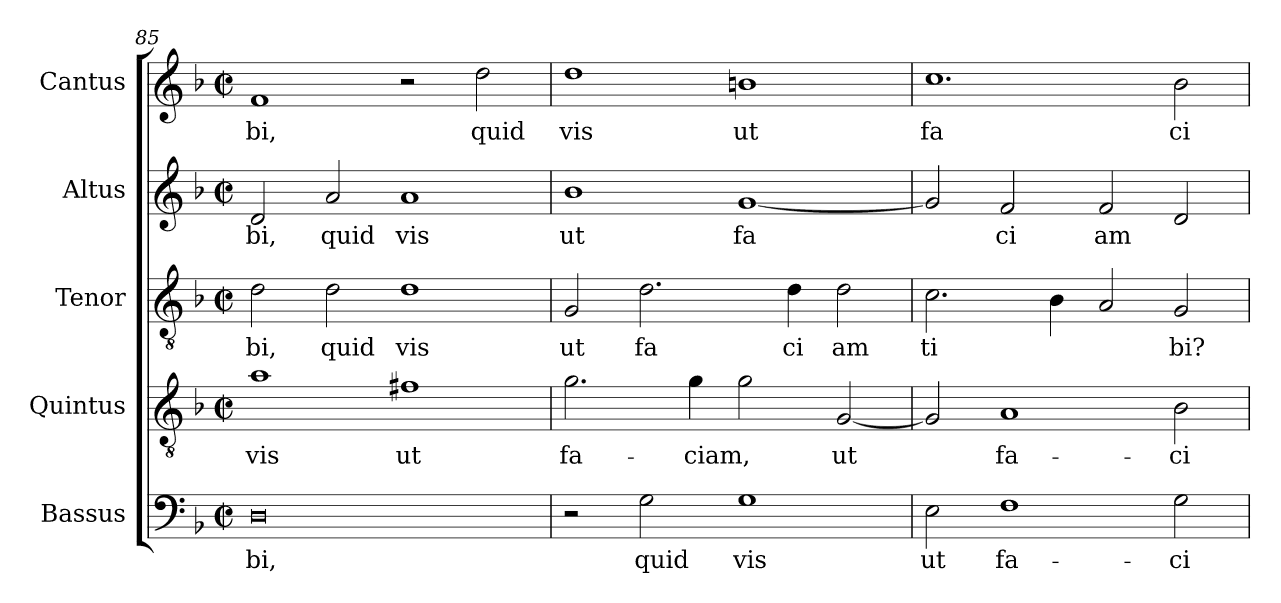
**kern	**text	**kern	**text	**kern	**text	**kern	**text	**kern	**text
*part5	*part5	*part4	*part4	*part3	*part3	*part2	*part2	*part1	*part1
*staff5	*staff5	*staff4	*staff4	*staff3	*staff3	*staff2	*staff2	*staff1	*staff1
*I"Bassus	*	*I"Quintus	*	*I"Tenor	*	*I"Altus	*	*I"Cantus	*
!!LO:PB:g=z
*clefF4	*	*clefGv2	*	*clefGv2	*	*clefG2	*	*clefG2	*
*k[b-]	*	*k[b-]	*	*k[b-]	*	*k[b-]	*	*k[b-]	*
*F:	*	*F:	*	*F:	*	*F:	*	*F:	*
*M2/2	*	*M2/2	*	*M2/2	*	*M2/2	*	*M2/2	*
*met(c|)	*	*met(c|)	*	*met(c|)	*	*met(c|)	*	*met(c|)	*
=85	=85	=85	=85	=85	=85	=85	=85	=85	=85
!	!LO:LY:b:cj	!	!LO:LY:b:cj	!	!LO:LY:b:cj	!	!LO:LY:b:cj	!	!LO:LY:b:cj
0D	bi,	1a	vis	2d\	-bi,	2d/	bi,	1f	bi,
!	!	!	!	!	!LO:LY:b:cj	!	!LO:LY:b:cj	!	!
.	.	.	.	2d\	quid	2a/	quid	.	.
!	!	!	!LO:LY:b:cj	!	!LO:LY:b:cj	!	!LO:LY:b:cj	!	!
.	.	1f#X	ut	1d	vis	1a	vis	2r	.
!	!	!	!	!	!	!	!	!	!LO:LY:b:cj
.	.	.	.	.	.	.	.	2dd\	quid
=86	=86	=86	=86	=86	=86	=86	=86	=86	=86
!	!	!	!LO:LY:b:cj	!	!LO:LY:b:cj	!	!LO:LY:b:cj	!	!LO:LY:b:cj
2r	.	2.g\	fa-	2G/	ut	1b-	ut	1dd	vis
!	!LO:LY:b:cj	!	!	!	!LO:LY:b:cj	!	!	!	!
2G\	quid	.	.	2.d\	fa	.	.	.	.
!	!	!	!LO:LY:b:cj	!	!	!	!	!	!
.	.	4g\	-ciam,	.	.	.	.	.	.
!	!LO:LY:b:cj	!	!LO:LY:b:cj	!	!	!	!LO:LY:b:cj	!	!LO:LY:b:cj
1G	vis	2g\	.	.	.	[<1g	fa	1bn	ut
!	!	!	!	!	!LO:LY:b:cj	!	!	!	!
.	.	.	.	4d\	ci	.	.	.	.
!	!	!	!LO:LY:b:cj	!	!LO:LY:b:cj	!	!	!	!
.	.	[<2G/	ut	2d\	am	.	.	.	.
=87	=87	=87	=87	=87	=87	=87	=87	=87	=87
!	!LO:LY:b:cj	!	!LO:LY:b:cj	!	!LO:LY:b:cj	!	!LO:LY:b:cj	!	!LO:LY:b:cj
2E\	ut	2G/]	.	2.c\	ti	2g/]	.	1.cc	fa
!	!LO:LY:b:cj	!	!LO:LY:b:cj	!	!	!	!LO:LY:b:cj	!	!
1F	fa-	1A	fa-	.	.	2f/	ci	.	.
!	!	!	!	!	!LO:LY:b:cj	!	!	!	!
.	.	.	.	4B-\	.	.	.	.	.
!	!	!	!	!	!LO:LY:b:cj	!	!LO:LY:b:cj	!	!
.	.	.	.	2A/	.	2f/	am	.	.
!	!LO:LY:b:cj	!	!LO:LY:b:cj	!	!LO:LY:b:cj	!	!LO:LY:b:cj	!	!LO:LY:b:cj
2G\	-ci-	2B-\	-ci-	2G/	bi?	2d/	.	2b-\	ci
=	=	=	=	=	=	=	=	=	=
*-	*-	*-	*-	*-	*-	*-	*-	*-	*-
